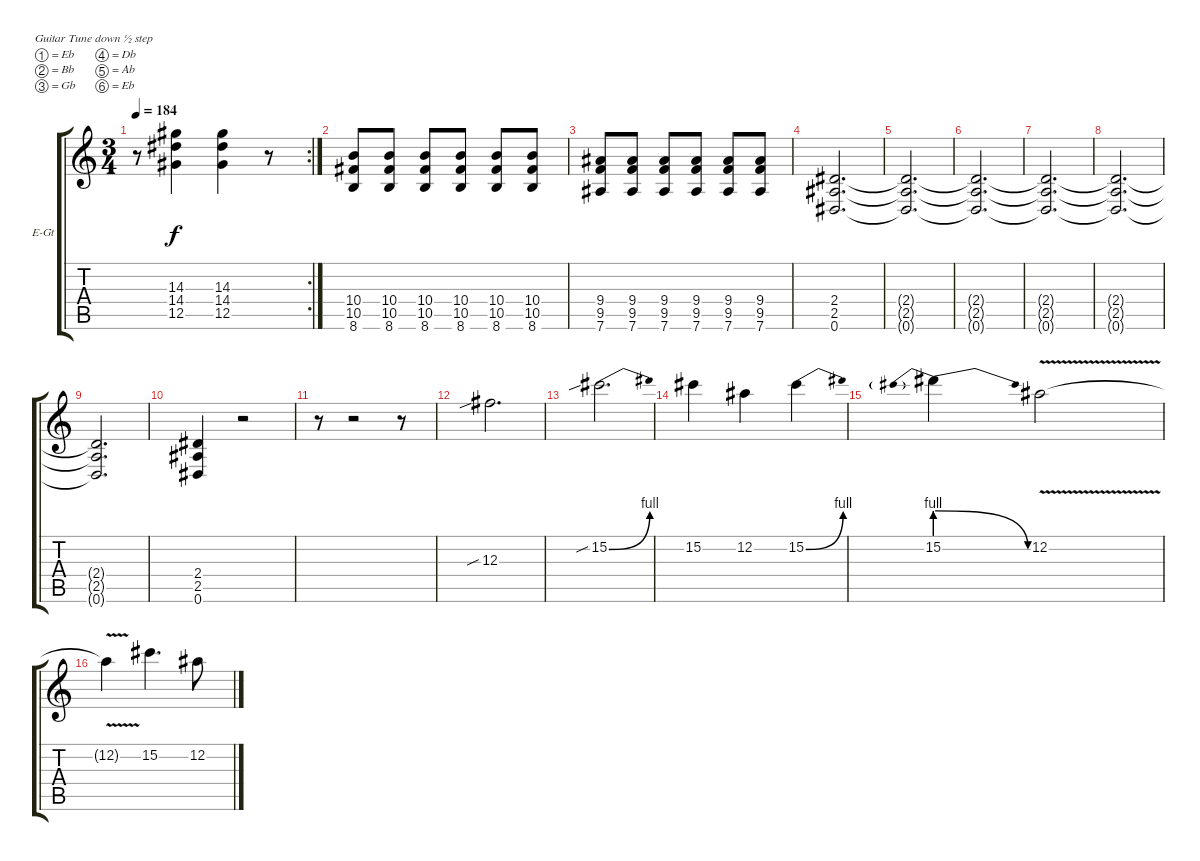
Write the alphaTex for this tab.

\bracketExtendMode groupsimilarinstruments
\firstSystemTrackNameOrientation horizontal
\otherSystemsTrackNameOrientation horizontal
\track ("Guitar" "E-Gt") {instrument distortionguitar}
\staff {score tabs}
\tuning (Eb4 Bb3 Gb3 Db3 Ab2 Eb2)
\rc 2
\ts (3 4)
\tempo 184
\clef g2
\ks c
r.8{dy f} (14.3 14.4 12.5).4 (14.3 14.4 12.5).4 r.8 |
(10.4 10.5 8.6).8 (10.4 10.5 8.6).8 (10.4 10.5 8.6).8 (10.4 10.5 8.6).8 (10.4 10.5 8.6).8 (10.4 10.5 8.6).8 |
(9.4 9.5 7.6).8 (9.4 9.5 7.6).8 (9.4 9.5 7.6).8 (9.4 9.5 7.6).8 (9.4 9.5 7.6).8 (9.4 9.5 7.6).8 |
(2.4 2.5 0.6).2{d} |
(2.4{t} 2.5{t} 0.6{t}).2{d} |
(2.4{t} 2.5{t} 0.6{t}).2{d} |
(2.4{t} 2.5{t} 0.6{t}).2{d} |
(2.4{t} 2.5{t} 0.6{t}).2{d} |
(2.4{t} 2.5{t} 0.6{t}).2{d} |
(2.4 2.5 0.6).4 r.2 |
r.8 r.2 r.8 |
12.3{sib}.2{d} |
15.2{be (bend 0 0 60 4) sib}.2{d} |
15.2.4 12.2.4 15.2{be (bend 0 0 60 4)}.4 |
15.2{be (prebendrelease 0 4 60 0)}.4 12.2{v}.2 |
12.2{v t}.4 15.2.4{d} 12.2.8
